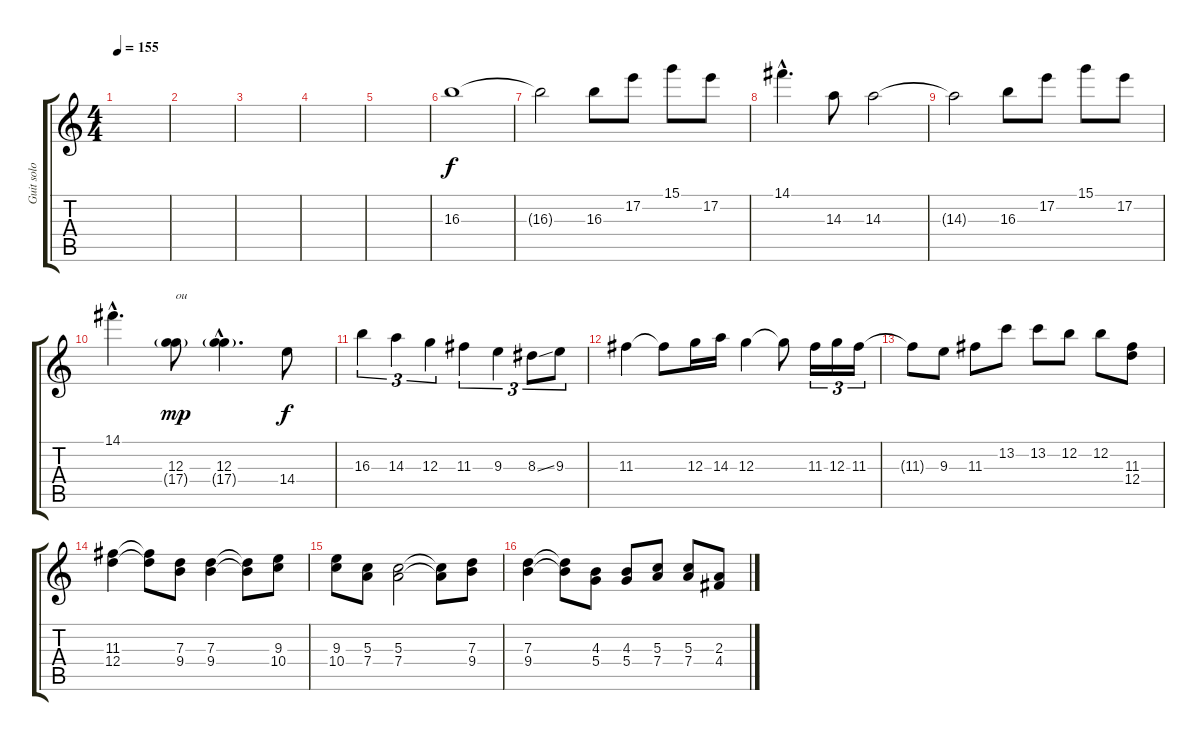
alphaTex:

\track ("Guit solo" "Guit solo") {instrument acousticguitarsteel}
\staff {score tabs}
\tuning (E4 B3 G3 D3 A2 E2) {hide}
\ts (4 4)
\tempo 155
\clef g2
\ks c
|
|
|
|
|
16.3.1 |
16.3{t}.2 16.3.8 17.2.8 15.1.8 17.2.8 |
14.1{hac}.4{d} 14.3.8 14.3.2 |
14.3{t}.2 16.3.8 17.2.8 15.1.8 17.2.8 |
14.1{hac}.4{d} (12.3 17.4{g}).8{txt "ou" dy mp} (12.3{hac} 17.4{g hac}).4{d} 14.4.8{dy f} |
16.3.4{tu (3 2)} 14.3.4{tu (3 2)} 12.3.4{tu (3 2)} 11.3.4{tu (3 2)} 9.3.4{tu (3 2)} 8.3{ss}.8{tu (3 2)} 9.3.8{tu (3 2)} |
11.3.4 11.3{t}.8 12.3.16 14.3.16 12.3.4 12.3{t}.8 11.3.16{tu (3 2)} 12.3.16{tu (3 2)} 11.3.16{tu (3 2)} |
11.3{t}.8 9.3.8 11.3.8 13.2.8 13.2.8 12.2.8 12.2.8 (11.3 12.4).8 |
(11.3 12.4).4 (11.3{t} 12.4{t}).8 (7.3 9.4).8 (7.3 9.4).4 (7.3{t} 9.4{t}).8 (9.3 10.4).8 |
(9.3 10.4).8 (5.3 7.4).8 (5.3 7.4).2 (5.3{t} 7.4{t}).8 (7.3 9.4).8 |
(7.3 9.4).4 (7.3{t} 9.4{t}).8 (4.3 5.4).8 (4.3 5.4).8 (5.3 7.4).8 (5.3 7.4).8 (2.3 4.4).8
